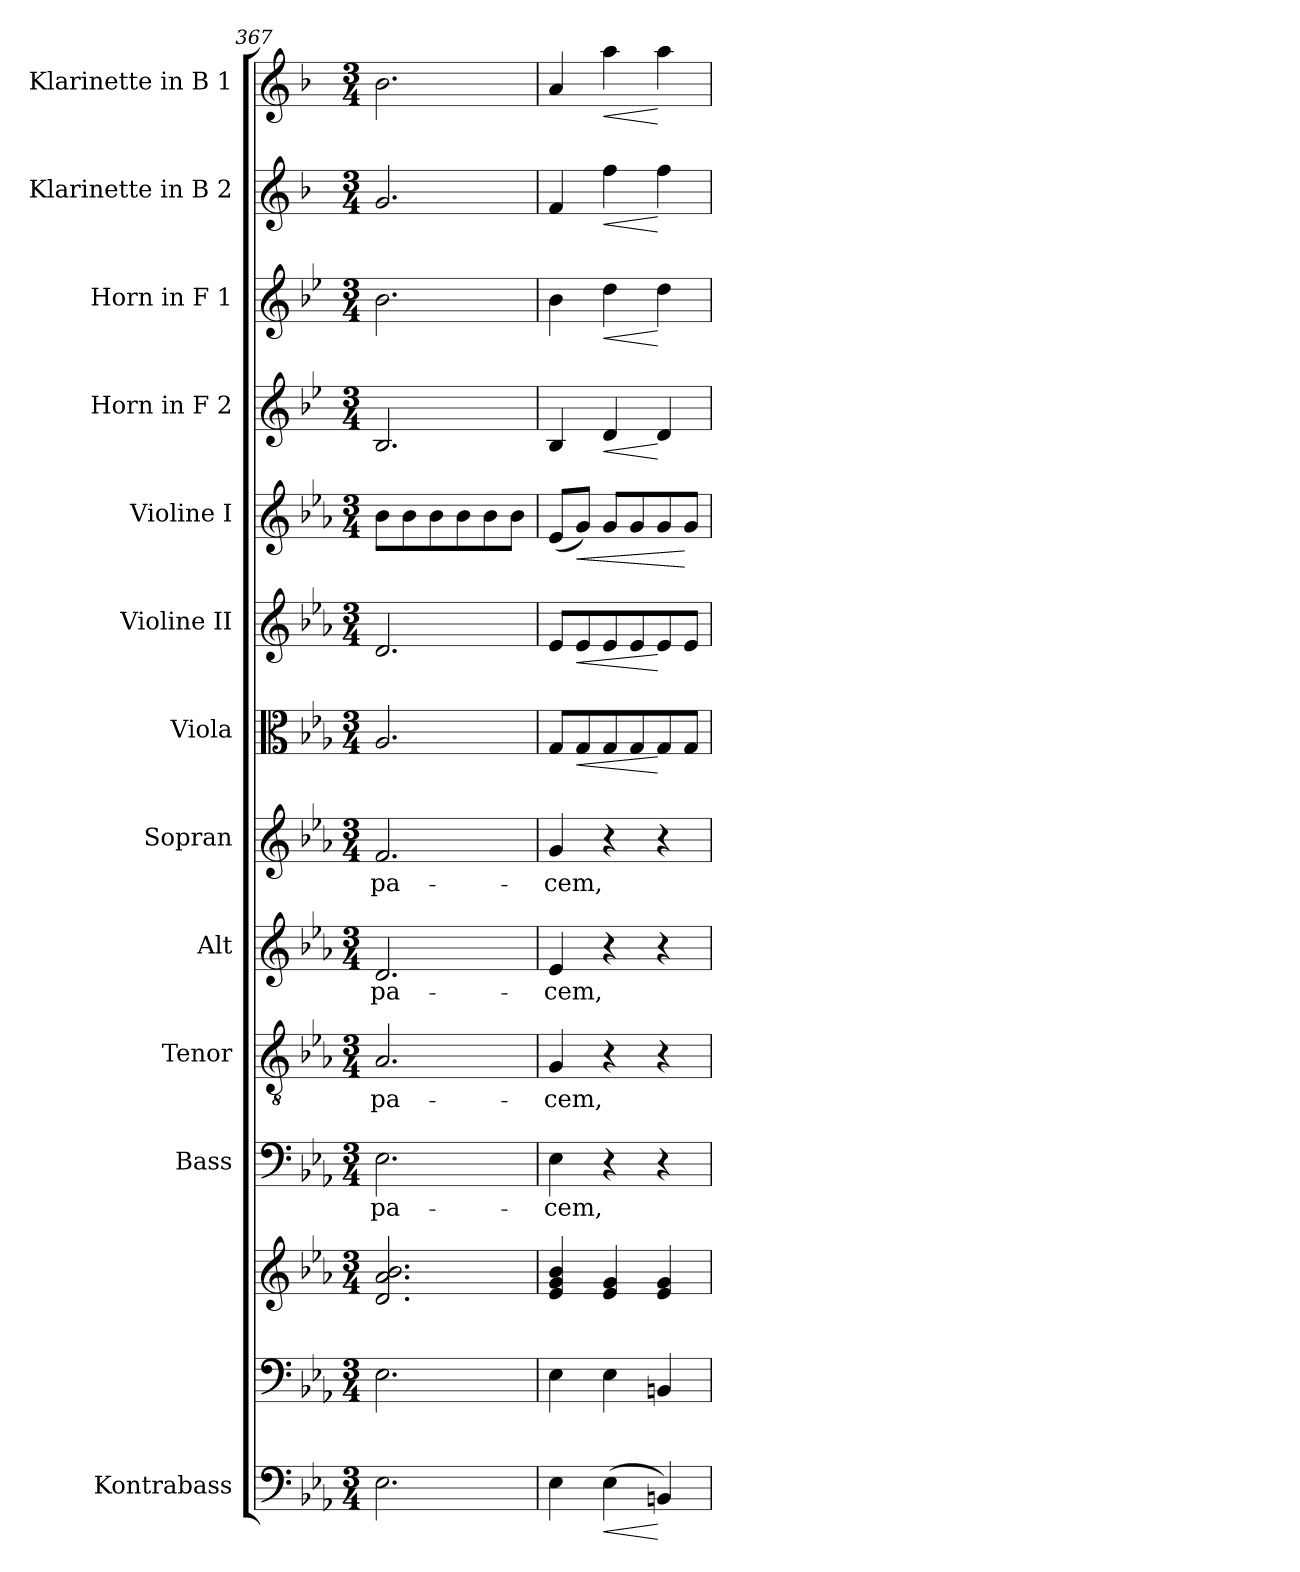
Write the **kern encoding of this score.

**kern	**dynam	**kern	**kern	**kern	**text	**kern	**text	**kern	**text	**kern	**text	**kern	**dynam	**kern	**dynam	**kern	**dynam	**kern	**dynam	**kern	**dynam	**kern	**dynam	**kern	**dynam
*part13	*part13	*part12	*part12	*part11	*part11	*part10	*part10	*part9	*part9	*part8	*part8	*part7	*part7	*part6	*part6	*part5	*part5	*part4	*part4	*part3	*part3	*part2	*part2	*part1	*part1
*staff14	*staff14	*staff13	*staff12	*staff11	*staff11	*staff10	*staff10	*staff9	*staff9	*staff8	*staff8	*staff7	*staff7	*staff6	*staff6	*staff5	*staff5	*staff4	*staff4	*staff3	*staff3	*staff2	*staff2	*staff1	*staff1
*I"Kontrabass	*	*	*	*I"Bass	*	*I"Tenor	*	*I"Alt	*	*I"Sopran	*	*I"Viola	*	*I"Violine II	*	*I"Violine I	*	*I"Horn in F 2	*	*I"Horn in F 1	*	*I"Klarinette in B 2	*	*I"Klarinette in B 1	*
*I'Kb.	*	*	*	*I'B	*	*I'T	*	*I'A	*	*I'S	*	*I'Vla.	*	*I'Vl. II	*	*I'Vl. I	*	*I'Hrn. 2	*	*I'Hrn. 1	*	*	*	*	*
*clefF4	*	*clefF4	*clefG2	*clefF4	*	*clefGv2	*	*clefG2	*	*clefG2	*	*clefC3	*	*clefG2	*	*clefG2	*	*clefG2	*	*clefG2	*	*clefG2	*	*clefG2	*
*ITrd7c12	*	*	*	*	*	*	*	*	*	*	*	*	*	*	*	*	*	*ITrd4c7	*	*ITrd4c7	*	*ITrd1c2	*	*ITrd1c2	*
*k[b-e-a-]	*	*k[b-e-a-]	*k[b-e-a-]	*k[b-e-a-]	*	*k[b-e-a-]	*	*k[b-e-a-]	*	*k[b-e-a-]	*	*k[b-e-a-]	*	*k[b-e-a-]	*	*k[b-e-a-]	*	*k[b-e-a-]	*	*k[b-e-a-]	*	*k[b-e-a-]	*	*k[b-e-a-]	*
*E-:	*	*E-:	*E-:	*E-:	*	*E-:	*	*E-:	*	*E-:	*	*E-:	*	*E-:	*	*E-:	*	*E-:	*	*E-:	*	*E-:	*	*E-:	*
*M3/4	*	*M3/4	*M3/4	*M3/4	*	*M3/4	*	*M3/4	*	*M3/4	*	*M3/4	*	*M3/4	*	*M3/4	*	*M3/4	*	*M3/4	*	*M3/4	*	*M3/4	*
=367	=367	=367	=367	=367	=367	=367	=367	=367	=367	=367	=367	=367	=367	=367	=367	=367	=367	=367	=367	=367	=367	=367	=367	=367	=367
!	!	!	!	!	!LO:LY:b	!	!LO:LY:b	!	!LO:LY:b	!	!LO:LY:b	!	!	!	!	!	!	!	!	!	!	!	!	!	!
2.EE-\	.	2.E-\	2.d/ 2.a-/ 2.b-/	2.E-\	pa-	2.A-/	pa-	2.d/	pa-	2.f/	pa-	2.A-/	.	2.d/	.	8b-\L	.	2.E-/	.	2.e-\	.	2.f/	.	2.a-\	.
.	.	.	.	.	.	.	.	.	.	.	.	.	.	.	.	8b-\	.	.	.	.	.	.	.	.	.
.	.	.	.	.	.	.	.	.	.	.	.	.	.	.	.	8b-\	.	.	.	.	.	.	.	.	.
.	.	.	.	.	.	.	.	.	.	.	.	.	.	.	.	8b-\	.	.	.	.	.	.	.	.	.
.	.	.	.	.	.	.	.	.	.	.	.	.	.	.	.	8b-\	.	.	.	.	.	.	.	.	.
.	.	.	.	.	.	.	.	.	.	.	.	.	.	.	.	8b-\J	.	.	.	.	.	.	.	.	.
=368	=368	=368	=368	=368	=368	=368	=368	=368	=368	=368	=368	=368	=368	=368	=368	=368	=368	=368	=368	=368	=368	=368	=368	=368	=368
!	!	!	!	!	!LO:LY:b	!	!LO:LY:b	!	!LO:LY:b	!	!LO:LY:b	!	!	!	!	!	!	!	!	!	!	!	!	!	!
4EE-\	.	4E-\	4e-/ 4g/ 4b-/	4E-\	-cem,	4G/	-cem,	4e-/	-cem,	4g/	-cem,	8G/L	.	8e-/L	.	(<8e-/L	.	4E-/	.	4e-\	.	4e-/	.	4g/	.
!	!	!	!	!	!	!	!	!	!	!	!	!	!LO:HP:b	!	!LO:HP:b	!	!LO:HP:b	!	!	!	!	!	!	!	!
.	.	.	.	.	.	.	.	.	.	.	.	8G/	<	8e-/	<	8g/J)	<	.	.	.	.	.	.	.	.
!	!LO:HP:b	!	!	!	!	!	!	!	!	!	!	!	!	!	!	!	!	!	!LO:HP:b	!	!LO:HP:b	!	!LO:HP:b	!	!LO:HP:b
(>4EE-\	<	4E-\	4e-/ 4g/	4r	.	4r	.	4r	.	4r	.	8G/	.	8e-/	.	8g/L	.	4G/	<	4g\	<	4ee-\	<	4gg\	<
.	.	.	.	.	.	.	.	.	.	.	.	8G/	.	8e-/	.	8g/	.	.	.	.	.	.	.	.	.
4BBBn/)	[	4BBn/	4e-/ 4g/	4r	.	4r	.	4r	.	4r	.	8G/	[	8e-/	[	8g/	.	4G/	[	4g\	[	4ee-\	[	4gg\	[
.	.	.	.	.	.	.	.	.	.	.	.	8G/J	.	8e-/J	.	8g/J	[	.	.	.	.	.	.	.	.
=	=	=	=	=	=	=	=	=	=	=	=	=	=	=	=	=	=	=	=	=	=	=	=	=	=
*-	*-	*-	*-	*-	*-	*-	*-	*-	*-	*-	*-	*-	*-	*-	*-	*-	*-	*-	*-	*-	*-	*-	*-	*-	*-
